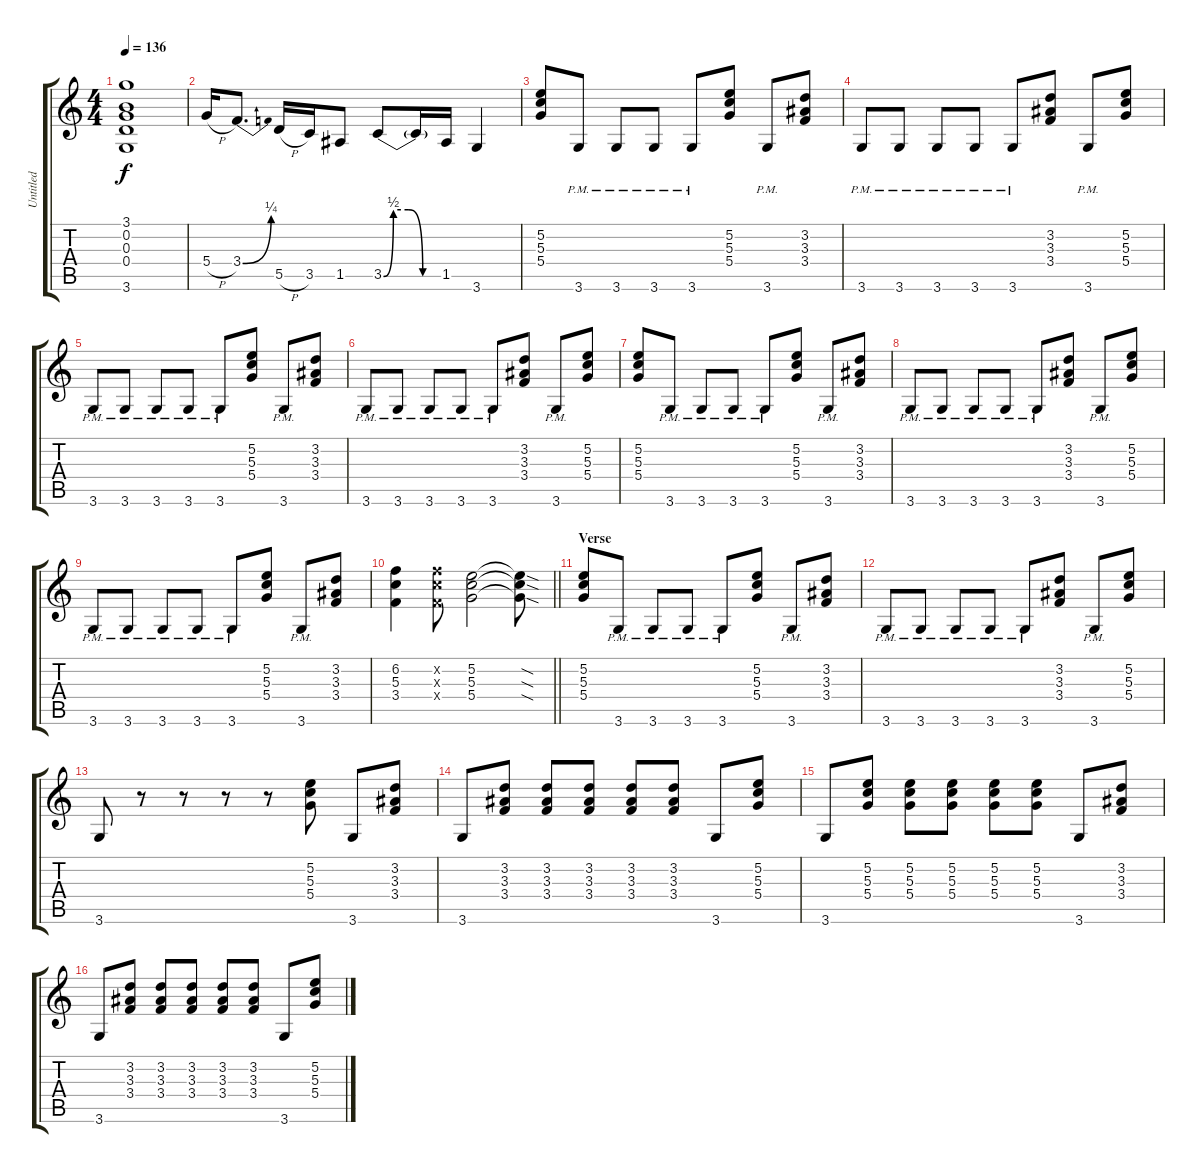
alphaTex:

\track ("Untitled" "Untitled") {instrument distortionguitar}
\staff {score tabs}
\tuning (E4 B3 G3 D3 A2 E2) {hide}
\ts (4 4)
\tempo 136
\clef g2
\ks c
(3.1 0.2 0.3 0.4 3.6).1{dy f instrument distortionguitar} |
5.4{h}.16 3.4{be (bend 0 0 60 1)}.8{d} 5.5{h}.16 3.5.16 1.5.8 3.5{be (custom 0 0 10 2 25 2 40 0 60 0)}.8 3.5{t}.16 1.5.16 3.6.4 |
(5.2 5.3 5.4).8 3.6{pm}.8 3.6{pm}.8 3.6{pm}.8 3.6{pm}.8 (5.2 5.3 5.4).8 3.6{pm}.8 (3.2 3.3 3.4).8 |
3.6{pm}.8 3.6{pm}.8 3.6{pm}.8 3.6{pm}.8 3.6{pm}.8 (3.2 3.3 3.4).8 3.6{pm}.8 (5.2 5.3 5.4).8 |
3.6{pm}.8 3.6{pm}.8 3.6{pm}.8 3.6{pm}.8 3.6{pm}.8 (5.2 5.3 5.4).8 3.6{pm}.8 (3.2 3.3 3.4).8 |
3.6{pm}.8 3.6{pm}.8 3.6{pm}.8 3.6{pm}.8 3.6{pm}.8 (3.2 3.3 3.4).8 3.6{pm}.8 (5.2 5.3 5.4).8 |
(5.2 5.3 5.4).8 3.6{pm}.8 3.6{pm}.8 3.6{pm}.8 3.6{pm}.8 (5.2 5.3 5.4).8 3.6{pm}.8 (3.2 3.3 3.4).8 |
3.6{pm}.8 3.6{pm}.8 3.6{pm}.8 3.6{pm}.8 3.6{pm}.8 (3.2 3.3 3.4).8 3.6{pm}.8 (5.2 5.3 5.4).8 |
3.6{pm}.8 3.6{pm}.8 3.6{pm}.8 3.6{pm}.8 3.6{pm}.8 (5.2 5.3 5.4).8 3.6{pm}.8 (3.2 3.3 3.4).8 |
\barLineRight lightlight
(6.2 5.3 3.4).4 (6.2{x} 5.3{x} 3.4{x}).8 (5.2 5.3 5.4).2 (5.2{sod t} 5.3{sod t} 5.4{sod t}).8 |
\section ("" "Verse")
(5.2 5.3 5.4).8 3.6{pm}.8 3.6{pm}.8 3.6{pm}.8 3.6{pm}.8 (5.2 5.3 5.4).8 3.6{pm}.8 (3.2 3.3 3.4).8 |
3.6{pm}.8 3.6{pm}.8 3.6{pm}.8 3.6{pm}.8 3.6{pm}.8 (3.2 3.3 3.4).8 3.6{pm}.8 (5.2 5.3 5.4).8 |
3.6.8 r.8 r.8 r.8 r.8 (5.2 5.3 5.4).8 3.6.8 (3.2 3.3 3.4).8 |
3.6.8 (3.2 3.3 3.4).8 (3.2 3.3 3.4).8 (3.2 3.3 3.4).8 (3.2 3.3 3.4).8 (3.2 3.3 3.4).8 3.6.8 (5.2 5.3 5.4).8 |
3.6.8 (5.2 5.3 5.4).8 (5.2 5.3 5.4).8 (5.2 5.3 5.4).8 (5.2 5.3 5.4).8 (5.2 5.3 5.4).8 3.6.8 (3.2 3.3 3.4).8 |
3.6.8 (3.2 3.3 3.4).8 (3.2 3.3 3.4).8 (3.2 3.3 3.4).8 (3.2 3.3 3.4).8 (3.2 3.3 3.4).8 3.6.8 (5.2 5.3 5.4).8
